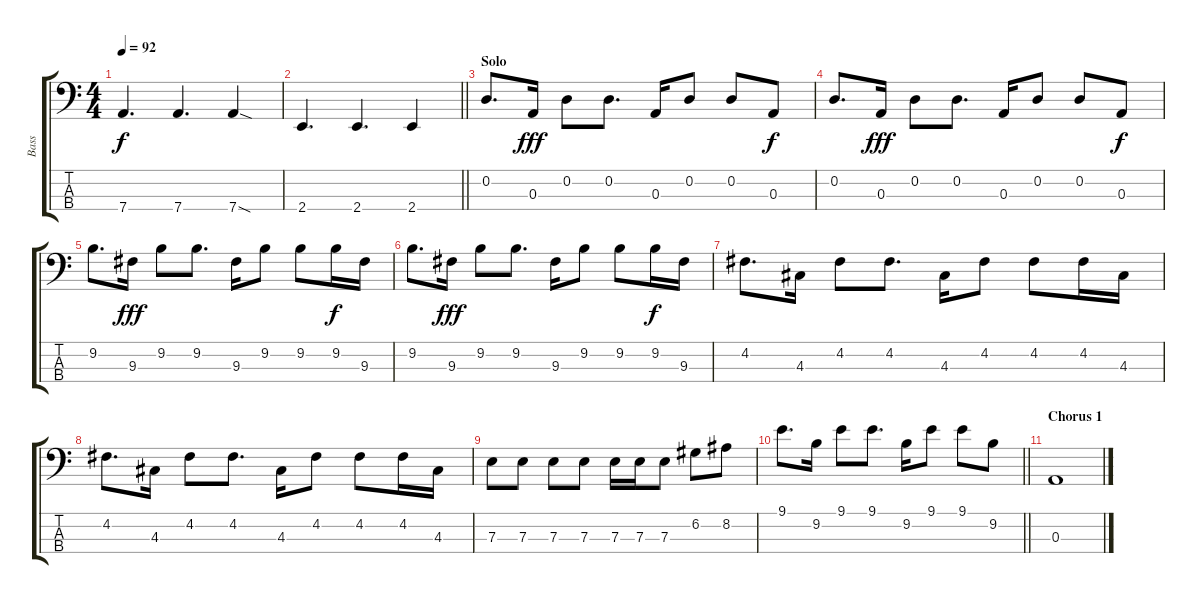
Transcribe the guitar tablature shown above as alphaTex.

\track ("Bass" "Bass") {instrument electricbassfinger}
\staff {score tabs}
\tuning (G2 D2 A1 D1) {hide}
\ts (4 4)
\tempo 92
\clef f4
\ks c
7.4.4{d dy f} 7.4.4{d} 7.4{sod}.4 |
\barLineRight lightlight
2.4.4{d} 2.4.4{d} 2.4.4 |
\section ("" "Solo")
0.2.8{d} 0.3.16{dy fff} 0.2.8 0.2.8{d} 0.3.16 0.2.8 0.2.8 0.3.8{dy f} |
0.2.8{d} 0.3.16{dy fff} 0.2.8 0.2.8{d} 0.3.16 0.2.8 0.2.8 0.3.8{dy f} |
9.2.8{d} 9.3.16{dy fff} 9.2.8 9.2.8{d} 9.3.16 9.2.8 9.2.8 9.2.16{dy f} 9.3.16 |
9.2.8{d} 9.3.16{dy fff} 9.2.8 9.2.8{d} 9.3.16 9.2.8 9.2.8 9.2.16{dy f} 9.3.16 |
4.2.8{d} 4.3.16 4.2.8 4.2.8{d} 4.3.16 4.2.8 4.2.8 4.2.16 4.3.16 |
4.2.8{d} 4.3.16 4.2.8 4.2.8{d} 4.3.16 4.2.8 4.2.8 4.2.16 4.3.16 |
7.3.8 7.3.8 7.3.8 7.3.8 7.3.16 7.3.16 7.3.8 6.2.8 8.2.8 |
\barLineRight lightlight
9.1.8{d} 9.2.16 9.1.8 9.1.8{d} 9.2.16 9.1.8 9.1.8 9.2.8 |
\section ("" "Chorus 1")
0.3.1
